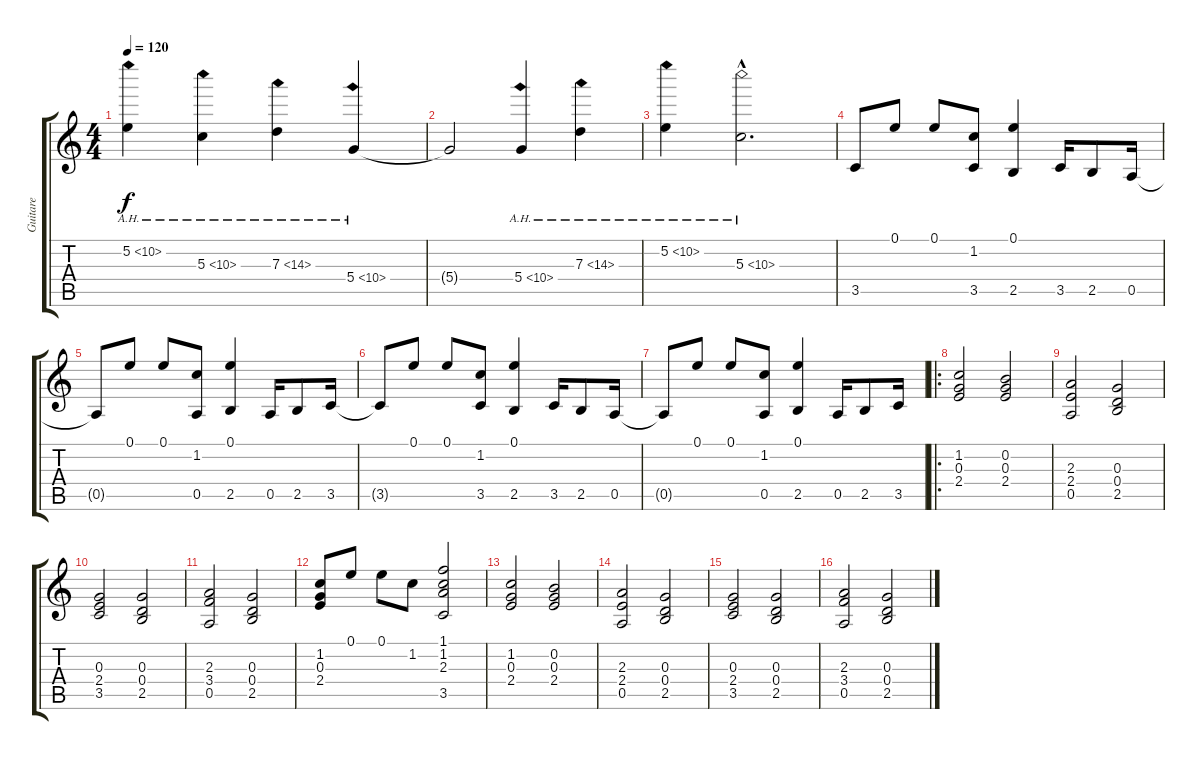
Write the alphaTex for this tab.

\track ("Guitare" "Guitare") {instrument electricguitarjazz}
\staff {score tabs}
\tuning (E4 B3 G3 D3 A2 E2) {hide}
\ts (4 4)
\tempo 120
\clef g2
\ks c
5.2{ah 5}.4{dy f instrument electricguitarjazz} 5.3{ah 5}.4 7.3{ah 7}.4 5.4{ah 5}.4 |
5.4{t}.2 5.4{ah 5}.4 7.3{ah 7}.4 |
5.2{ah 5}.4 5.3{ah 5 hac}.2{d} |
3.5.8 0.1.8 0.1.8 (1.2 3.5).8 (0.1 2.5).4 3.5.16 2.5.8 0.5.16 |
0.5{t}.8 0.1.8 0.1.8 (1.2 0.5).8 (0.1 2.5).4 0.5.16 2.5.8 3.5.16 |
3.5{t}.8 0.1.8 0.1.8 (1.2 3.5).8 (0.1 2.5).4 3.5.16 2.5.8 0.5.16 |
0.5{t}.8 0.1.8 0.1.8 (1.2 0.5).8 (0.1 2.5).4 0.5.16 2.5.8 3.5.16 |
\ro
(1.2 0.3 2.4).2 (0.2 0.3 2.4).2 |
(2.3 2.4 0.5).2 (0.3 0.4 2.5).2 |
(0.3 2.4 3.5).2 (0.3 0.4 2.5).2 |
(2.3 3.4 0.5).2 (0.3 0.4 2.5).2 |
(1.2 0.3 2.4).8 0.1.8 0.1.8 1.2.8 (1.1 1.2 2.3 3.5).2 |
(1.2 0.3 2.4).2 (0.2 0.3 2.4).2 |
(2.3 2.4 0.5).2 (0.3 0.4 2.5).2 |
(0.3 2.4 3.5).2 (0.3 0.4 2.5).2 |
(2.3 3.4 0.5).2 (0.3 0.4 2.5).2
